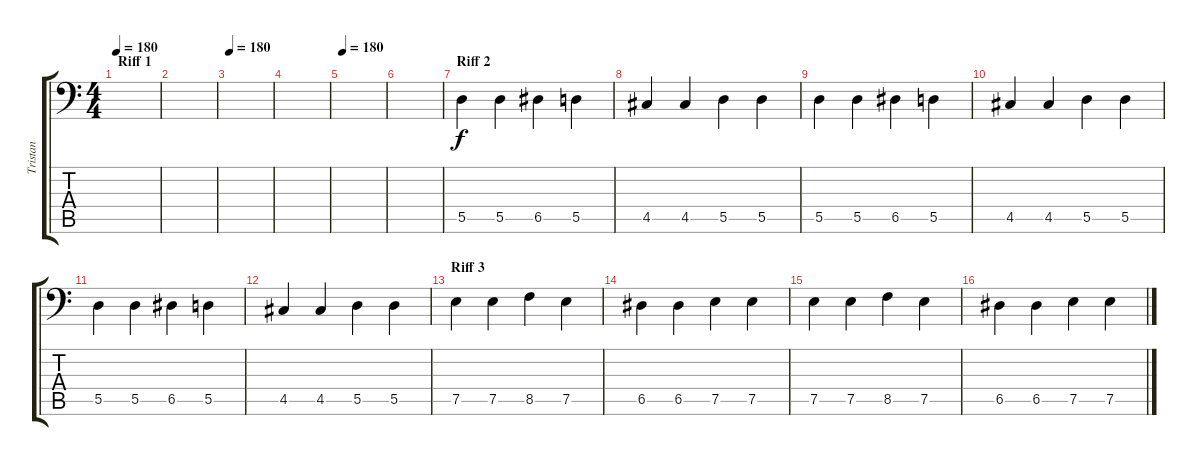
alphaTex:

\track ("Tristan" "Tristan") {instrument electricbassfinger}
\staff {score tabs}
\tuning (E3 B2 G2 D2 A1 E1) {hide}
\ts (4 4)
\section ("" "Riff 1 ")
\tempo 180
\clef f4
\ks c
|
|
\tempo 180
|
|
\tempo 180
|
|
\section ("" "Riff 2")
5.5.4 5.5.4 6.5.4 5.5.4 |
4.5.4 4.5.4 5.5.4 5.5.4 |
5.5.4 5.5.4 6.5.4 5.5.4 |
4.5.4 4.5.4 5.5.4 5.5.4 |
5.5.4 5.5.4 6.5.4 5.5.4 |
4.5.4 4.5.4 5.5.4 5.5.4 |
\section ("" "Riff 3")
7.5.4 7.5.4 8.5.4 7.5.4 |
6.5.4 6.5.4 7.5.4 7.5.4 |
7.5.4 7.5.4 8.5.4 7.5.4 |
6.5.4 6.5.4 7.5.4 7.5.4
